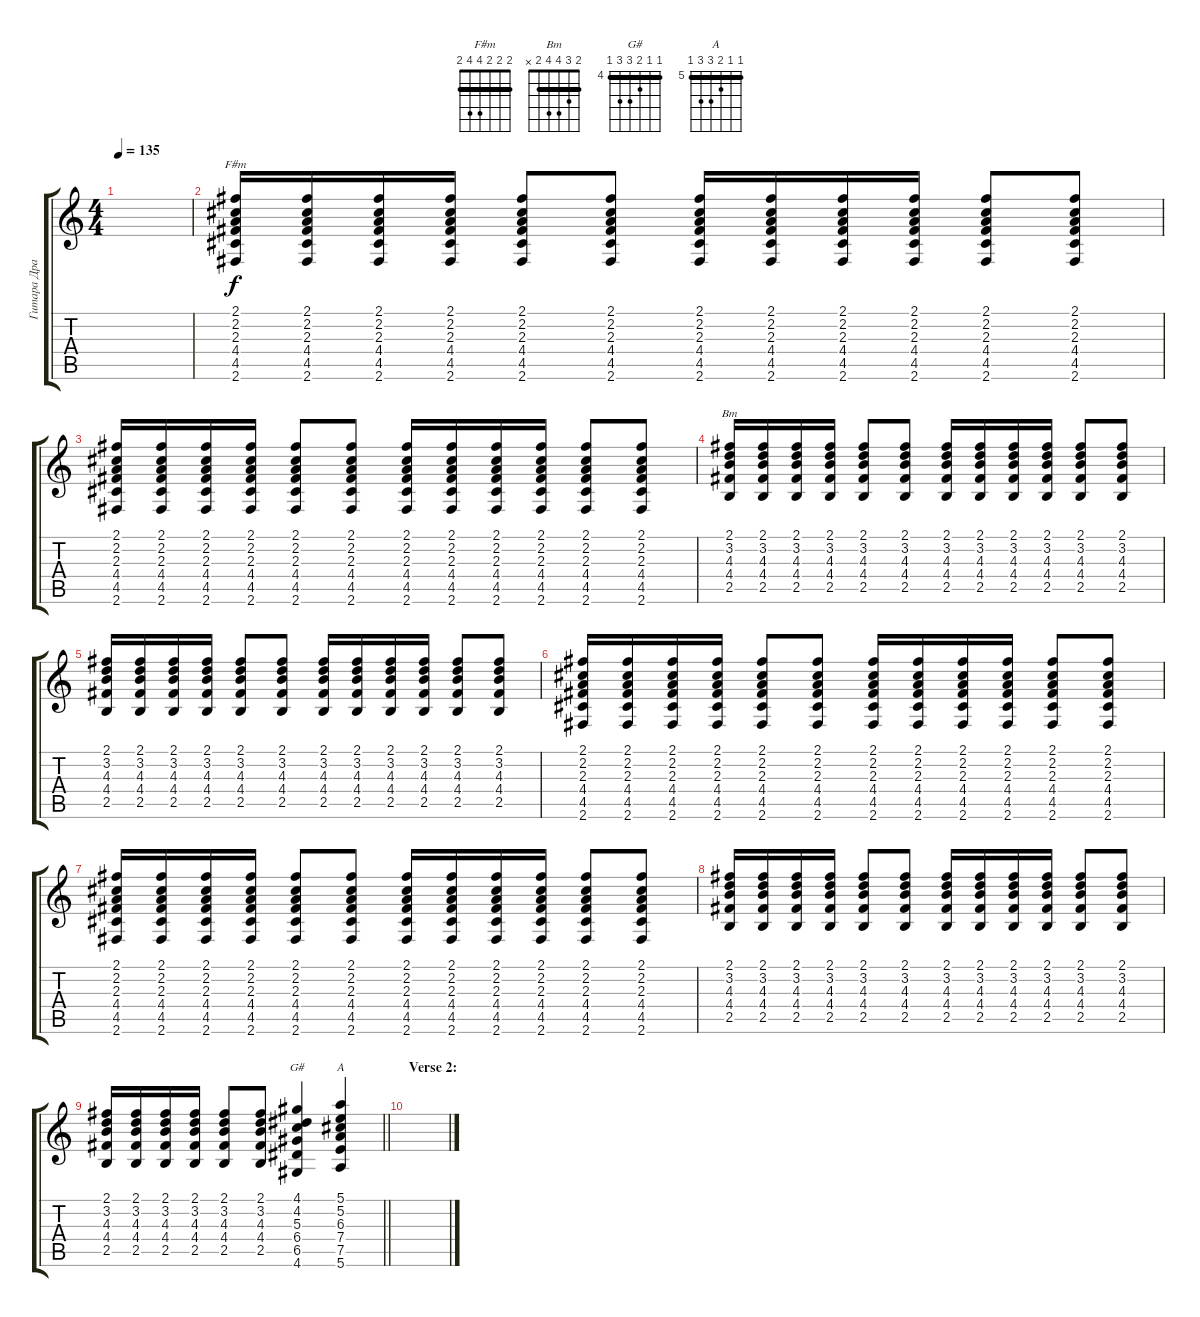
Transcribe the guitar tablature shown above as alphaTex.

\track ("Гитара Драйв" "Гитара Дра") {instrument distortionguitar}
\staff {score tabs}
\tuning (E4 B3 G3 D3 A2 E2) {hide}
\chord ("F#m" 2 2 2 4 4 2) {barre 2}
\chord ("Bm" 2 3 4 4 2 x) {barre 2}
\chord ("G#" 4 4 5 6 6 4) {firstfret 4 barre 4}
\chord ("A" 5 5 6 7 7 5) {firstfret 5 barre 5}
\ts (4 4)
\tempo 135
\clef g2
\ks c
|
(2.1 2.2 2.3 4.4 4.5 2.6).16{ch "F#m"} (2.1 2.2 2.3 4.4 4.5 2.6).16 (2.1 2.2 2.3 4.4 4.5 2.6).16 (2.1 2.2 2.3 4.4 4.5 2.6).16 (2.1 2.2 2.3 4.4 4.5 2.6).8 (2.1 2.2 2.3 4.4 4.5 2.6).8 (2.1 2.2 2.3 4.4 4.5 2.6).16 (2.1 2.2 2.3 4.4 4.5 2.6).16 (2.1 2.2 2.3 4.4 4.5 2.6).16 (2.1 2.2 2.3 4.4 4.5 2.6).16 (2.1 2.2 2.3 4.4 4.5 2.6).8 (2.1 2.2 2.3 4.4 4.5 2.6).8 |
(2.1 2.2 2.3 4.4 4.5 2.6).16 (2.1 2.2 2.3 4.4 4.5 2.6).16 (2.1 2.2 2.3 4.4 4.5 2.6).16 (2.1 2.2 2.3 4.4 4.5 2.6).16 (2.1 2.2 2.3 4.4 4.5 2.6).8 (2.1 2.2 2.3 4.4 4.5 2.6).8 (2.1 2.2 2.3 4.4 4.5 2.6).16 (2.1 2.2 2.3 4.4 4.5 2.6).16 (2.1 2.2 2.3 4.4 4.5 2.6).16 (2.1 2.2 2.3 4.4 4.5 2.6).16 (2.1 2.2 2.3 4.4 4.5 2.6).8 (2.1 2.2 2.3 4.4 4.5 2.6).8 |
(2.1 3.2 4.3 4.4 2.5).16{ch "Bm"} (2.1 3.2 4.3 4.4 2.5).16 (2.1 3.2 4.3 4.4 2.5).16 (2.1 3.2 4.3 4.4 2.5).16 (2.1 3.2 4.3 4.4 2.5).8 (2.1 3.2 4.3 4.4 2.5).8 (2.1 3.2 4.3 4.4 2.5).16 (2.1 3.2 4.3 4.4 2.5).16 (2.1 3.2 4.3 4.4 2.5).16 (2.1 3.2 4.3 4.4 2.5).16 (2.1 3.2 4.3 4.4 2.5).8 (2.1 3.2 4.3 4.4 2.5).8 |
(2.1 3.2 4.3 4.4 2.5).16 (2.1 3.2 4.3 4.4 2.5).16 (2.1 3.2 4.3 4.4 2.5).16 (2.1 3.2 4.3 4.4 2.5).16 (2.1 3.2 4.3 4.4 2.5).8 (2.1 3.2 4.3 4.4 2.5).8 (2.1 3.2 4.3 4.4 2.5).16 (2.1 3.2 4.3 4.4 2.5).16 (2.1 3.2 4.3 4.4 2.5).16 (2.1 3.2 4.3 4.4 2.5).16 (2.1 3.2 4.3 4.4 2.5).8 (2.1 3.2 4.3 4.4 2.5).8 |
(2.1 2.2 2.3 4.4 4.5 2.6).16 (2.1 2.2 2.3 4.4 4.5 2.6).16 (2.1 2.2 2.3 4.4 4.5 2.6).16 (2.1 2.2 2.3 4.4 4.5 2.6).16 (2.1 2.2 2.3 4.4 4.5 2.6).8 (2.1 2.2 2.3 4.4 4.5 2.6).8 (2.1 2.2 2.3 4.4 4.5 2.6).16 (2.1 2.2 2.3 4.4 4.5 2.6).16 (2.1 2.2 2.3 4.4 4.5 2.6).16 (2.1 2.2 2.3 4.4 4.5 2.6).16 (2.1 2.2 2.3 4.4 4.5 2.6).8 (2.1 2.2 2.3 4.4 4.5 2.6).8 |
(2.1 2.2 2.3 4.4 4.5 2.6).16 (2.1 2.2 2.3 4.4 4.5 2.6).16 (2.1 2.2 2.3 4.4 4.5 2.6).16 (2.1 2.2 2.3 4.4 4.5 2.6).16 (2.1 2.2 2.3 4.4 4.5 2.6).8 (2.1 2.2 2.3 4.4 4.5 2.6).8 (2.1 2.2 2.3 4.4 4.5 2.6).16 (2.1 2.2 2.3 4.4 4.5 2.6).16 (2.1 2.2 2.3 4.4 4.5 2.6).16 (2.1 2.2 2.3 4.4 4.5 2.6).16 (2.1 2.2 2.3 4.4 4.5 2.6).8 (2.1 2.2 2.3 4.4 4.5 2.6).8 |
(2.1 3.2 4.3 4.4 2.5).16 (2.1 3.2 4.3 4.4 2.5).16 (2.1 3.2 4.3 4.4 2.5).16 (2.1 3.2 4.3 4.4 2.5).16 (2.1 3.2 4.3 4.4 2.5).8 (2.1 3.2 4.3 4.4 2.5).8 (2.1 3.2 4.3 4.4 2.5).16 (2.1 3.2 4.3 4.4 2.5).16 (2.1 3.2 4.3 4.4 2.5).16 (2.1 3.2 4.3 4.4 2.5).16 (2.1 3.2 4.3 4.4 2.5).8 (2.1 3.2 4.3 4.4 2.5).8 |
\barLineRight lightlight
(2.1 3.2 4.3 4.4 2.5).16 (2.1 3.2 4.3 4.4 2.5).16 (2.1 3.2 4.3 4.4 2.5).16 (2.1 3.2 4.3 4.4 2.5).16 (2.1 3.2 4.3 4.4 2.5).8 (2.1 3.2 4.3 4.4 2.5).8 (4.1 4.2 5.3 6.4 6.5 4.6).4{ch "G#"} (5.1 5.2 6.3 7.4 7.5 5.6).4{ch "A"} |
\section ("" "Verse 2:")
